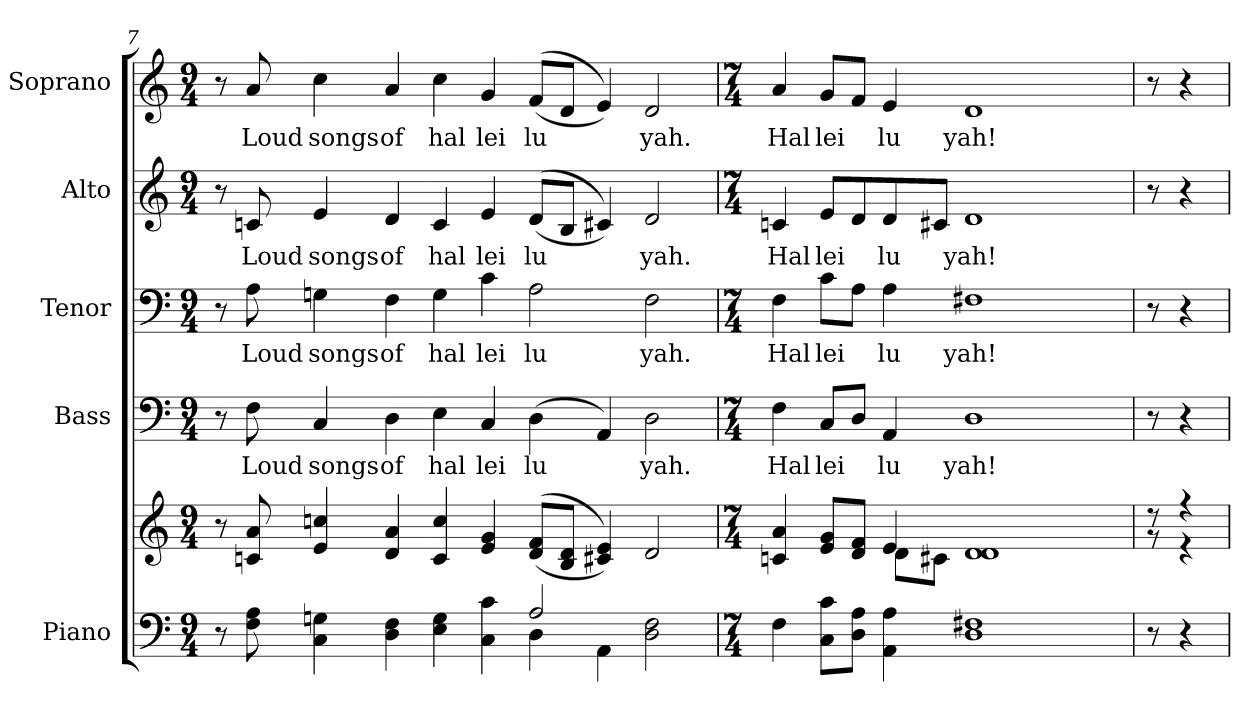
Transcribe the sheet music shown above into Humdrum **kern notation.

**kern	**kern	**kern	**text	**kern	**text	**kern	**text	**kern	**text
*part5	*part5	*part4	*part4	*part3	*part3	*part2	*part2	*part1	*part1
*staff6	*staff5	*staff4	*staff4	*staff3	*staff3	*staff2	*staff2	*staff1	*staff1
*I"Piano	*	*I"Bass	*	*I"Tenor	*	*I"Alto	*	*I"Soprano	*
*I'Pno.	*	*I'B.	*	*I'T.	*	*I'A.	*	*I'S.	*
!!LO:PB:g=z
*clefF4	*clefG2	*clefF4	*	*clefF4	*	*clefG2	*	*clefG2	*
*k[]	*k[]	*k[]	*	*k[]	*	*k[]	*	*k[]	*
*C:	*C:	*C:	*	*C:	*	*C:	*	*C:	*
*M9/4	*M9/4	*M9/4	*	*M9/4	*	*M9/4	*	*M9/4	*
=7	=7	=7	=7	=7	=7	=7	=7	=7	=7
*^	*	*	*	*	*	*	*	*	*
8r	4ryy	8r	8r	.	8r	.	8r	.	8r	.
!	!	!	!	!LO:LY:b:color=#000000	!	!	!	!	!	!
!	!	!	!	!	!	!LO:LY:b:color=#000000	!	!	!	!
!	!	!	!	!	!	!	!	!LO:LY:b:color=#000000	!	!
!	!	!	!	!	!	!	!	!	!	!LO:LY:b:color=#000000
8Fi\ 8Ai	.	8cni/ 8ai	8Fi\	Loud	8Ai\	Loud	8cni/	Loud	8ai/	Loud
!	!	!	!	!LO:LY:b:color=#000000	!	!	!	!	!	!
!	!	!	!	!	!	!LO:LY:b:color=#000000	!	!	!	!
!	!	!	!	!	!	!	!	!LO:LY:b:color=#000000	!	!
!	!	!	!	!	!	!	!	!	!	!LO:LY:b:color=#000000
4Ci\ 4Gni	1ryy	4ei/ 4ccni	4Ci/	songs	4Gni\	songs	4ei/	songs	4cci\	songs
!	!	!	!	!LO:LY:b:color=#000000	!	!	!	!	!	!
!	!	!	!	!	!	!LO:LY:b:color=#000000	!	!	!	!
!	!	!	!	!	!	!	!	!LO:LY:b:color=#000000	!	!
!	!	!	!	!	!	!	!	!	!	!LO:LY:b:color=#000000
4Di\ 4Fi	.	4di/ 4ai	4Di\	of	4Fi\	of	4di/	of	4ai/	of
!	!	!	!	!LO:LY:b:color=#000000	!	!	!	!	!	!
!	!	!	!	!	!	!LO:LY:b:color=#000000	!	!	!	!
!	!	!	!	!	!	!	!	!LO:LY:b:color=#000000	!	!
!	!	!	!	!	!	!	!	!	!	!LO:LY:b:color=#000000
4Ei\ 4Gi	.	4ci/ 4cci	4Ei\	hal	4Gi\	hal	4ci/	hal	4cci\	hal
!	!	!	!	!LO:LY:b:color=#000000	!	!	!	!	!	!
!	!	!	!	!	!	!LO:LY:b:color=#000000	!	!	!	!
!	!	!	!	!	!	!	!	!LO:LY:b:color=#000000	!	!
!	!	!	!	!	!	!	!	!	!	!LO:LY:b:color=#000000
4Ci\ 4ci	.	4ei/ 4gi	4Ci/	lei	4ci\	lei	4ei/	lei	4gi/	lei
!	!	!	!	!LO:LY:b:color=#000000	!	!	!	!	!	!
!	!	!	!	!	!	!LO:LY:b:color=#000000	!	!	!	!
!	!	!	!	!	!	!	!	!LO:LY:b:color=#000000	!	!
!	!	!	!	!	!	!	!	!	!	!LO:LY:b:color=#000000
2Ai/	4Di\	((8di/ 8fiL	(4Di\	lu	2Ai\	lu	((8di/L	lu	((8fi/L	lu
.	.	8Bi/ 8diJ	.	.	.	.	8Bi/J	.	8di/J	.
.	4AAi\	4c#Xi/ 4ei))	4AAi/)	.	.	.	4c#Xi/))	.	4ei/))	.
!	!	!	!	!LO:LY:b:color=#000000	!	!	!	!	!	!
!	!	!	!	!	!	!LO:LY:b:color=#000000	!	!	!	!
!	!	!	!	!	!	!	!	!LO:LY:b:color=#000000	!	!
!	!	!	!	!	!	!	!	!	!	!LO:LY:b:color=#000000
2Di\ 2Fi	2ryy	2di/	2Di\	yah.	2Fi\	yah.	2di/	yah.	2di/	yah.
*v	*v	*	*	*	*	*	*	*	*	*
!!LO:PB:g=z
=8	=8	=8	=8	=8	=8	=8	=8	=8	=8
*M7/4	*M7/4	*M7/4	*	*M7/4	*	*M7/4	*	*M7/4	*
*	*^	*	*	*	*	*	*	*	*
*^	*	*	*	*	*	*	*	*	*	*
!	!	!	!	!	!LO:LY:b:color=#000000	!	!	!	!	!	!
*v	*v	*	*	*	*	*	*	*	*	*	*
*^	*	*	*	*	*	*	*	*	*	*
!	!	!	!	!	!	!	!LO:LY:b:color=#000000	!	!	!	!
*v	*v	*	*	*	*	*	*	*	*	*	*
*^	*	*	*	*	*	*	*	*	*	*
!	!	!	!	!	!	!	!	!	!LO:LY:b:color=#000000	!	!
*v	*v	*	*	*	*	*	*	*	*	*	*
*^	*	*	*	*	*	*	*	*	*	*
!	!	!	!	!	!	!	!	!	!	!	!LO:LY:b:color=#000000
*v	*v	*	*	*	*	*	*	*	*	*	*
4Fi\	4cni/ 4ai	2ryy	4Fi\	Hal	4Fi\	Hal	4cni/	Hal	4ai/	Hal
!	!	!	!	!LO:LY:b:color=#000000	!	!	!	!	!	!
!	!	!	!	!	!	!LO:LY:b:color=#000000	!	!	!	!
!	!	!	!	!	!	!	!	!LO:LY:b:color=#000000	!	!
!	!	!	!	!	!	!	!	!	!	!LO:LY:b:color=#000000
8Ci\ 8ciL	8ei/ 8giL	.	8Ci/L	lei	8ci\L	lei	8ei/L	lei	8gi/L	lei
8Di\ 8AiJ	8di/ 8fiJ	.	8Di/J	.	8Ai\J	.	8di/	.	8fi/J	.
!	!	!	!	!LO:LY:b:color=#000000	!	!	!	!	!	!
!	!	!	!	!	!	!LO:LY:b:color=#000000	!	!	!	!
!	!	!	!	!	!	!	!	!LO:LY:b:color=#000000	!	!
!	!	!	!	!	!	!	!	!	!	!LO:LY:b:color=#000000
4AAi\ 4Ai	4ei/	8di\L	4AAi/	lu	4Ai\	lu	8di/	lu	4ei/	lu
.	.	8c#Xi\J	.	.	.	.	8c#Xi/J	.	.	.
!	!	!	!	!LO:LY:b:color=#000000	!	!	!	!	!	!
!	!	!	!	!	!	!LO:LY:b:color=#000000	!	!	!	!
!	!	!	!	!	!	!	!	!LO:LY:b:color=#000000	!	!
!	!	!	!	!	!	!	!	!	!	!LO:LY:b:color=#000000
1Di 1F#Xi	1di 1di	4ryy	1Di	yah!	1F#Xi	yah!	1di	yah!	1di	yah!
.	.	2ryy	.	.	.	.	.	.	.	.
.	.	4ryy	.	.	.	.	.	.	.	.
!!LO:PB:g=z
=9	=9	=9	=9	=9	=9	=9	=9	=9	=9	=9
8r	8r	8r	8r	.	8r	.	8r	.	8r	.
4r	4r	4r	4r	.	4r	.	4r	.	4r	.
*	*v	*v	*	*	*	*	*	*	*	*
=	=	=	=	=	=	=	=	=	=
*-	*-	*-	*-	*-	*-	*-	*-	*-	*-
